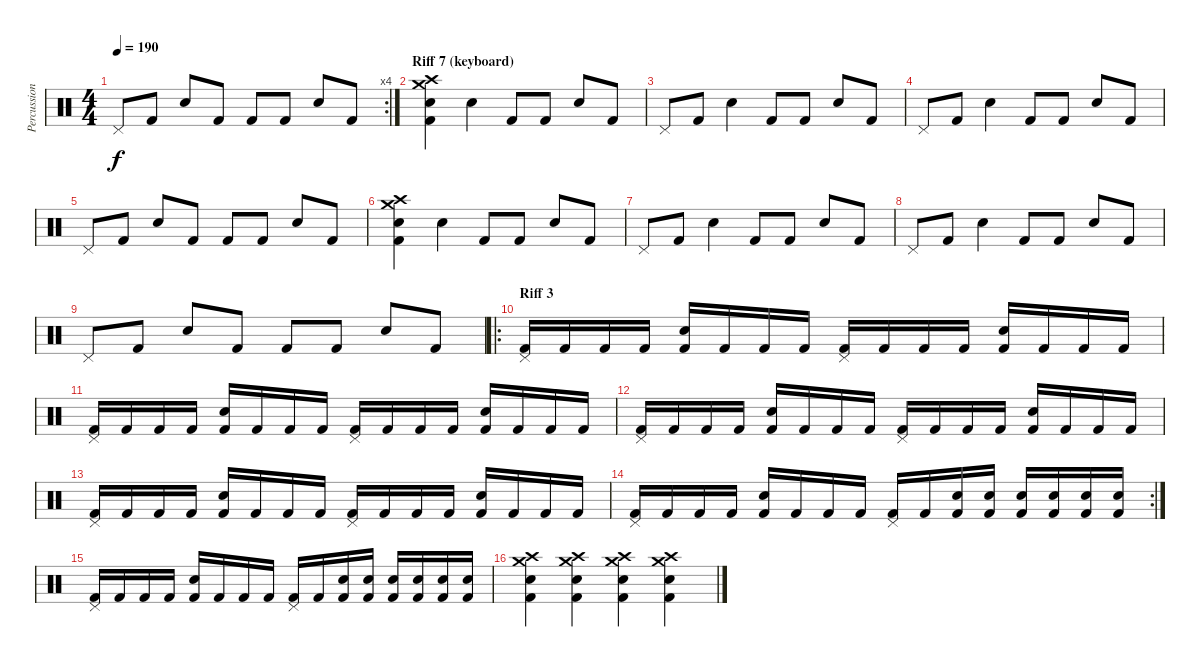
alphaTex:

\track ("Percussion" "Percussion") {instrument percussion}
\staff {score}
\articulation defaults
\rc 4
\ts (4 4)
\tempo 190
\clef neutral
\ks c "Pedal Hi-Hat (hit)".8{dy f} "Kick (hit) 2".8 "Electric Snare (hit)".8 "Kick (hit) 2".8 "Kick (hit) 2".8 "Kick (hit) 2".8 "Electric Snare (hit)".8 "Kick (hit) 2".8
|
\section ("" "Riff 7 (keyboard)")
("Crash high (hit)" "Crash medium (hit)" "Electric Snare (hit)" "Kick (hit) 2").4 "Electric Snare (hit)".4 "Kick (hit) 2".8 "Kick (hit) 2".8 "Electric Snare (hit)".8 "Kick (hit) 2".8 |
"Pedal Hi-Hat (hit)".8 "Kick (hit) 2".8 "Electric Snare (hit)".4 "Kick (hit) 2".8 "Kick (hit) 2".8 "Electric Snare (hit)".8 "Kick (hit) 2".8 |
"Pedal Hi-Hat (hit)".8 "Kick (hit) 2".8 "Electric Snare (hit)".4 "Kick (hit) 2".8 "Kick (hit) 2".8 "Electric Snare (hit)".8 "Kick (hit) 2".8 |
"Pedal Hi-Hat (hit)".8 "Kick (hit) 2".8 "Electric Snare (hit)".8 "Kick (hit) 2".8 "Kick (hit) 2".8 "Kick (hit) 2".8 "Electric Snare (hit)".8 "Kick (hit) 2".8 |
("Crash high (hit)" "Crash medium (hit)" "Electric Snare (hit)" "Kick (hit) 2").4 "Electric Snare (hit)".4 "Kick (hit) 2".8 "Kick (hit) 2".8 "Electric Snare (hit)".8 "Kick (hit) 2".8 |
"Pedal Hi-Hat (hit)".8 "Kick (hit) 2".8 "Electric Snare (hit)".4 "Kick (hit) 2".8 "Kick (hit) 2".8 "Electric Snare (hit)".8 "Kick (hit) 2".8 |
"Pedal Hi-Hat (hit)".8 "Kick (hit) 2".8 "Electric Snare (hit)".4 "Kick (hit) 2".8 "Kick (hit) 2".8 "Electric Snare (hit)".8 "Kick (hit) 2".8 |
"Pedal Hi-Hat (hit)".8 "Kick (hit) 2".8 "Electric Snare (hit)".8 "Kick (hit) 2".8 "Kick (hit) 2".8 "Kick (hit) 2".8 "Electric Snare (hit)".8 "Kick (hit) 2".8 |
\ro
\section ("" "Riff 3")
("Pedal Hi-Hat (hit)" "Kick (hit) 2").16 "Kick (hit) 2".16 "Kick (hit) 2".16 "Kick (hit) 2".16 ("Electric Snare (hit)" "Kick (hit) 2").16 "Kick (hit) 2".16 "Kick (hit) 2".16 "Kick (hit) 2".16 ("Pedal Hi-Hat (hit)" "Kick (hit) 2").16 "Kick (hit) 2".16 "Kick (hit) 2".16 "Kick (hit) 2".16 ("Electric Snare (hit)" "Kick (hit) 2").16 "Kick (hit) 2".16 "Kick (hit) 2".16 "Kick (hit) 2".16 |
("Pedal Hi-Hat (hit)" "Kick (hit) 2").16 "Kick (hit) 2".16 "Kick (hit) 2".16 "Kick (hit) 2".16 ("Electric Snare (hit)" "Kick (hit) 2").16 "Kick (hit) 2".16 "Kick (hit) 2".16 "Kick (hit) 2".16 ("Pedal Hi-Hat (hit)" "Kick (hit) 2").16 "Kick (hit) 2".16 "Kick (hit) 2".16 "Kick (hit) 2".16 ("Electric Snare (hit)" "Kick (hit) 2").16 "Kick (hit) 2".16 "Kick (hit) 2".16 "Kick (hit) 2".16 |
("Pedal Hi-Hat (hit)" "Kick (hit) 2").16 "Kick (hit) 2".16 "Kick (hit) 2".16 "Kick (hit) 2".16 ("Electric Snare (hit)" "Kick (hit) 2").16 "Kick (hit) 2".16 "Kick (hit) 2".16 "Kick (hit) 2".16 ("Pedal Hi-Hat (hit)" "Kick (hit) 2").16 "Kick (hit) 2".16 "Kick (hit) 2".16 "Kick (hit) 2".16 ("Electric Snare (hit)" "Kick (hit) 2").16 "Kick (hit) 2".16 "Kick (hit) 2".16 "Kick (hit) 2".16 |
("Pedal Hi-Hat (hit)" "Kick (hit) 2").16 "Kick (hit) 2".16 "Kick (hit) 2".16 "Kick (hit) 2".16 ("Electric Snare (hit)" "Kick (hit) 2").16 "Kick (hit) 2".16 "Kick (hit) 2".16 "Kick (hit) 2".16 ("Pedal Hi-Hat (hit)" "Kick (hit) 2").16 "Kick (hit) 2".16 "Kick (hit) 2".16 "Kick (hit) 2".16 ("Electric Snare (hit)" "Kick (hit) 2").16 "Kick (hit) 2".16 "Kick (hit) 2".16 "Kick (hit) 2".16 |
\rc 2
("Pedal Hi-Hat (hit)" "Kick (hit) 2").16 "Kick (hit) 2".16 "Kick (hit) 2".16 "Kick (hit) 2".16 ("Electric Snare (hit)" "Kick (hit) 2").16 "Kick (hit) 2".16 "Kick (hit) 2".16 "Kick (hit) 2".16 ("Pedal Hi-Hat (hit)" "Kick (hit) 2").16 "Kick (hit) 2".16 ("Snare (hit) 2" "Kick (hit) 2").16 ("Snare (hit) 2" "Kick (hit) 2").16 ("Snare (hit) 2" "Kick (hit) 2").16 ("Snare (hit) 2" "Kick (hit) 2").16 ("Snare (hit) 2" "Kick (hit) 2").16 ("Snare (hit) 2" "Kick (hit) 2").16 |
("Pedal Hi-Hat (hit)" "Kick (hit) 2").16 "Kick (hit) 2".16 "Kick (hit) 2".16 "Kick (hit) 2".16 ("Electric Snare (hit)" "Kick (hit) 2").16 "Kick (hit) 2".16 "Kick (hit) 2".16 "Kick (hit) 2".16 ("Pedal Hi-Hat (hit)" "Kick (hit) 2").16 "Kick (hit) 2".16 ("Snare (hit) 2" "Kick (hit) 2").16 ("Snare (hit) 2" "Kick (hit) 2").16 ("Snare (hit) 2" "Kick (hit) 2").16 ("Snare (hit) 2" "Kick (hit) 2").16 ("Snare (hit) 2" "Kick (hit) 2").16 ("Snare (hit) 2" "Kick (hit) 2").16 |
("Crash medium (hit)" "Crash high (hit)" "Electric Snare (hit)" "Kick (hit) 2").4 ("Crash medium (hit)" "Crash high (hit)" "Electric Snare (hit)" "Kick (hit) 2").4 ("Crash medium (hit)" "Crash high (hit)" "Electric Snare (hit)" "Kick (hit) 2").4 ("Crash medium (hit)" "Crash high (hit)" "Electric Snare (hit)" "Kick (hit) 2").4
